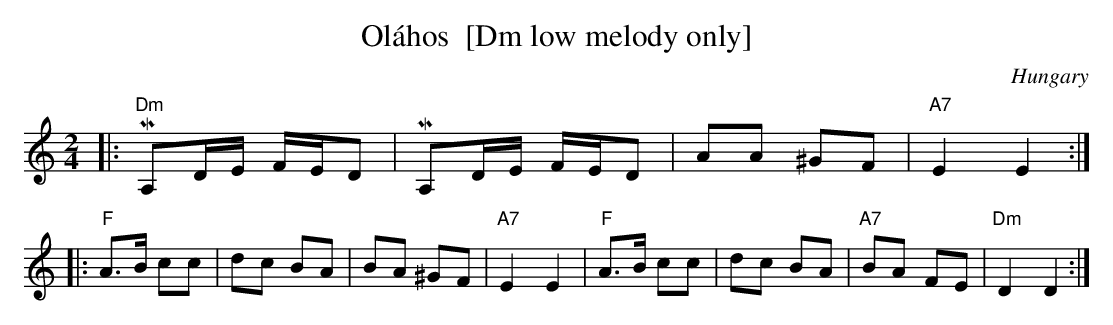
X:1
T: Ol\'ahos  [Dm low melody only]
O: Hungary
M: 2/4
L: 1/8
K: Ddor
|: "Dm"MA,D/E/ F/E/D | MA,D/E/ F/E/D | AA ^GF | "A7"E2 E2 :|
|: "F"A>B cc | dc BA | BA ^GF | "A7"E2 E2 \
|  "F"A>B cc | dc BA | "A7"BA FE | "Dm"D2 D2 :|
